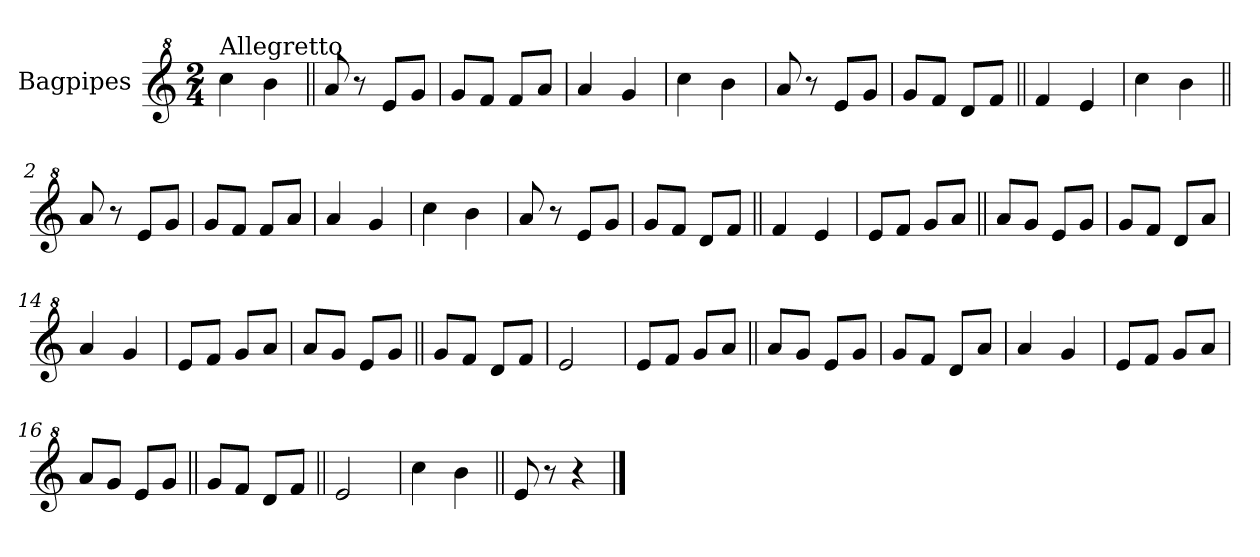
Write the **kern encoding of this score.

**kern
*part1
*staff1
*I"Bagpipes
*I'Bag
*clefG^2
*k[]
*C:
*M2/4
=1
!LO:TX:a:t=Allegretto
4ccc\
4bb\
=2||
8aa/
8r
8ee/L
8gg/J
=3
8gg/L
8ff/J
8ff/L
8aa/J
=4
4aa/
4gg/
=5
4ccc\
4bb\
=6
8aa/
8r
8ee/L
8gg/J
=7
8gg/L
8ff/J
8dd/L
8ff/J
=8||
4ff/
4ee/
=9
4ccc\
4bb\
=2||
8aa/
8r
8ee/L
8gg/J
=3
8gg/L
8ff/J
8ff/L
8aa/J
=4
4aa/
4gg/
=5
4ccc\
4bb\
=6
8aa/
8r
8ee/L
8gg/J
=7
8gg/L
8ff/J
8dd/L
8ff/J
=10||
4ff/
4ee/
=11
8ee/L
8ff/J
8gg/L
8aa/J
=12||
8aa/L
8gg/J
8ee/L
8gg/J
!!LO:LB:g=z
=13
8gg/L
8ff/J
8dd/L
8aa/J
=14
4aa/
4gg/
=15
8ee/L
8ff/J
8gg/L
8aa/J
=16
8aa/L
8gg/J
8ee/L
8gg/J
=17||
8gg/L
8ff/J
8dd/L
8ff/J
=18
2ee/
=19
8ee/L
8ff/J
8gg/L
8aa/J
=12||
8aa/L
8gg/J
8ee/L
8gg/J
!!LO:LB:g=z
=13
8gg/L
8ff/J
8dd/L
8aa/J
=14
4aa/
4gg/
=15
8ee/L
8ff/J
8gg/L
8aa/J
=16
8aa/L
8gg/J
8ee/L
8gg/J
=20||
8gg/L
8ff/J
8dd/L
8ff/J
=21||
2ee/
=22
4ccc\
4bb\
=23||
8ee/
8r
4r
==
*-
